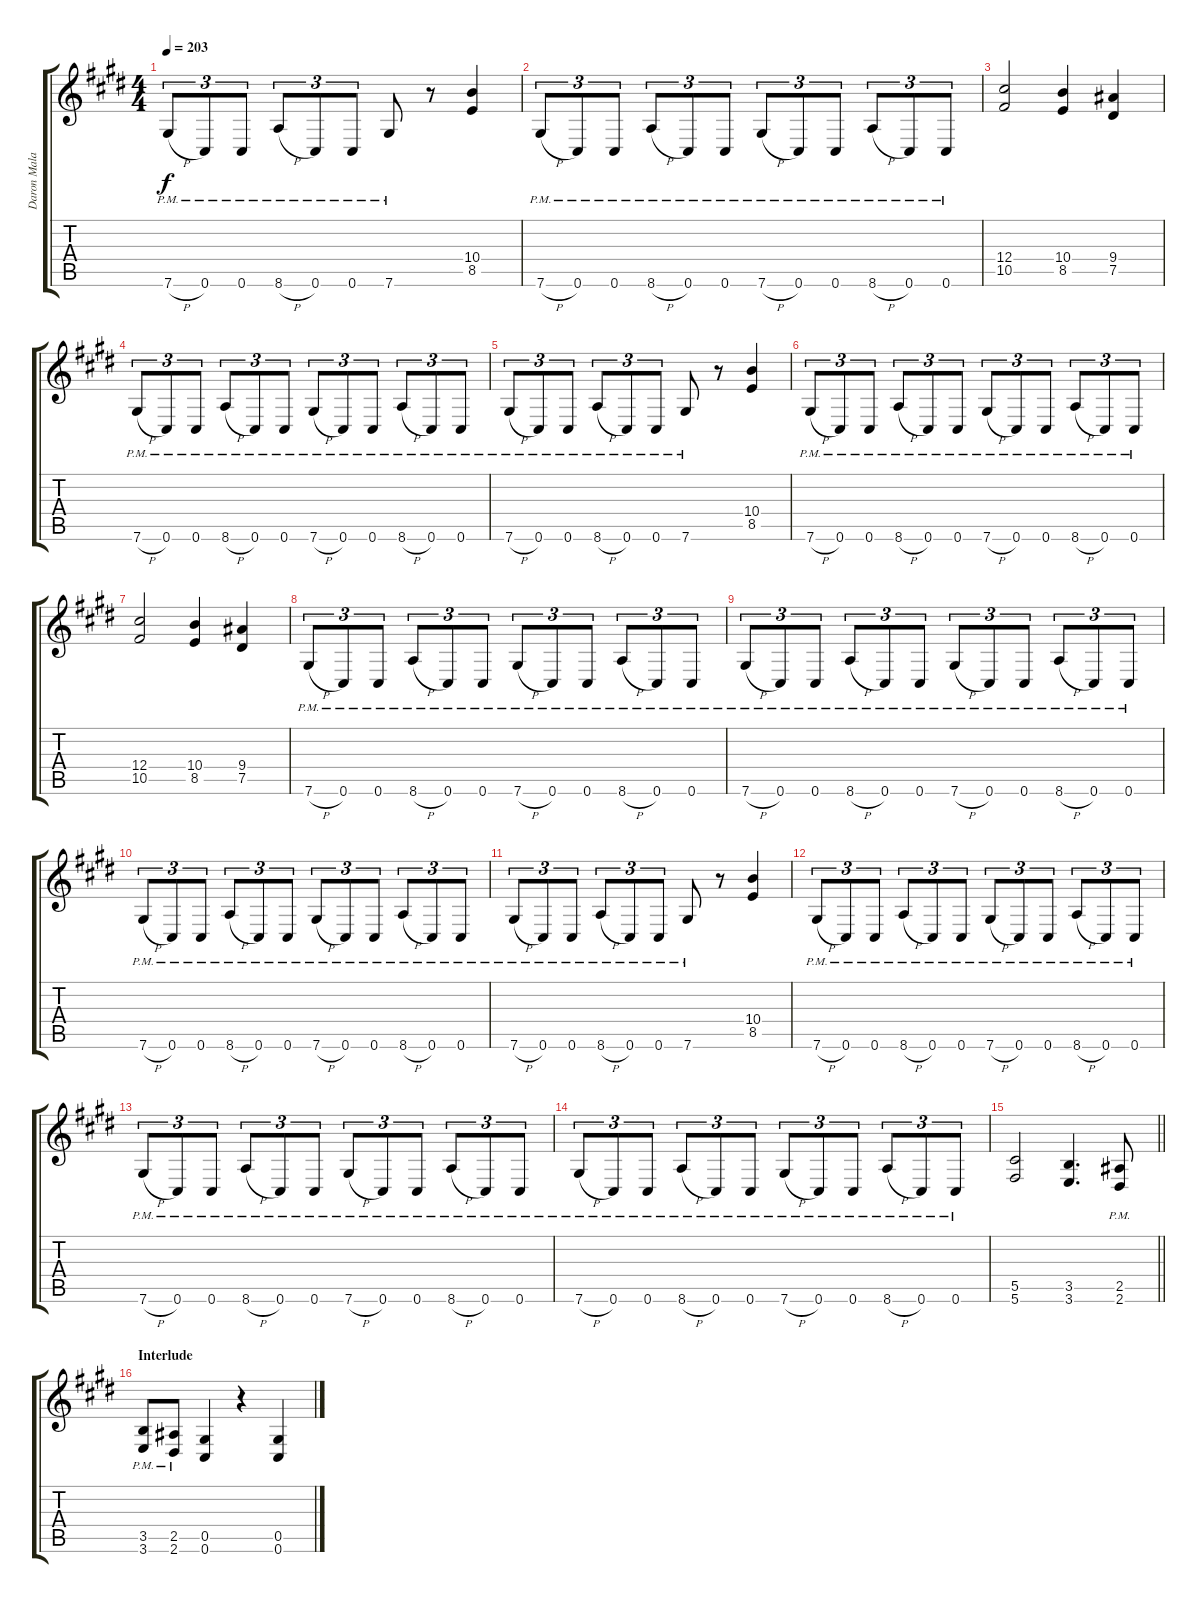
\track ("Daron Malakian [Guitar 2]" "Daron Mala") {instrument distortionguitar}
\staff {score tabs}
\tuning (Eb4 Bb3 Gb3 Db3 Ab2 Db2) {hide}
\ts (4 4)
\tempo 203
\clef g2
\ks c#minor
7.6{h pm}.8{tu (3 2) dy f} 0.6{pm}.8{tu (3 2)} 0.6{pm}.8{tu (3 2)} 8.6{h pm}.8{tu (3 2)} 0.6{pm}.8{tu (3 2)} 0.6{pm}.8{tu (3 2)} 7.6{pm}.8 r.8 (10.4 8.5).4 |
7.6{h pm}.8{tu (3 2)} 0.6{pm}.8{tu (3 2)} 0.6{pm}.8{tu (3 2)} 8.6{h pm}.8{tu (3 2)} 0.6{pm}.8{tu (3 2)} 0.6{pm}.8{tu (3 2)} 7.6{h pm}.8{tu (3 2)} 0.6{pm}.8{tu (3 2)} 0.6{pm}.8{tu (3 2)} 8.6{h pm}.8{tu (3 2)} 0.6{pm}.8{tu (3 2)} 0.6{pm}.8{tu (3 2)} |
(12.4 10.5).2 (10.4 8.5).4 (9.4 7.5).4 |
7.6{h pm}.8{tu (3 2)} 0.6{pm}.8{tu (3 2)} 0.6{pm}.8{tu (3 2)} 8.6{h pm}.8{tu (3 2)} 0.6{pm}.8{tu (3 2)} 0.6{pm}.8{tu (3 2)} 7.6{h pm}.8{tu (3 2)} 0.6{pm}.8{tu (3 2)} 0.6{pm}.8{tu (3 2)} 8.6{h pm}.8{tu (3 2)} 0.6{pm}.8{tu (3 2)} 0.6{pm}.8{tu (3 2)} |
7.6{h pm}.8{tu (3 2)} 0.6{pm}.8{tu (3 2)} 0.6{pm}.8{tu (3 2)} 8.6{h pm}.8{tu (3 2)} 0.6{pm}.8{tu (3 2)} 0.6{pm}.8{tu (3 2)} 7.6{pm}.8 r.8 (10.4 8.5).4 |
7.6{h pm}.8{tu (3 2)} 0.6{pm}.8{tu (3 2)} 0.6{pm}.8{tu (3 2)} 8.6{h pm}.8{tu (3 2)} 0.6{pm}.8{tu (3 2)} 0.6{pm}.8{tu (3 2)} 7.6{h pm}.8{tu (3 2)} 0.6{pm}.8{tu (3 2)} 0.6{pm}.8{tu (3 2)} 8.6{h pm}.8{tu (3 2)} 0.6{pm}.8{tu (3 2)} 0.6{pm}.8{tu (3 2)} |
(12.4 10.5).2 (10.4 8.5).4 (9.4 7.5).4 |
7.6{h pm}.8{tu (3 2)} 0.6{pm}.8{tu (3 2)} 0.6{pm}.8{tu (3 2)} 8.6{h pm}.8{tu (3 2)} 0.6{pm}.8{tu (3 2)} 0.6{pm}.8{tu (3 2)} 7.6{h pm}.8{tu (3 2)} 0.6{pm}.8{tu (3 2)} 0.6{pm}.8{tu (3 2)} 8.6{h pm}.8{tu (3 2)} 0.6{pm}.8{tu (3 2)} 0.6{pm}.8{tu (3 2)} |
7.6{h pm}.8{tu (3 2)} 0.6{pm}.8{tu (3 2)} 0.6{pm}.8{tu (3 2)} 8.6{h pm}.8{tu (3 2)} 0.6{pm}.8{tu (3 2)} 0.6{pm}.8{tu (3 2)} 7.6{h pm}.8{tu (3 2)} 0.6{pm}.8{tu (3 2)} 0.6{pm}.8{tu (3 2)} 8.6{h pm}.8{tu (3 2)} 0.6{pm}.8{tu (3 2)} 0.6{pm}.8{tu (3 2)} |
7.6{h pm}.8{tu (3 2)} 0.6{pm}.8{tu (3 2)} 0.6{pm}.8{tu (3 2)} 8.6{h pm}.8{tu (3 2)} 0.6{pm}.8{tu (3 2)} 0.6{pm}.8{tu (3 2)} 7.6{h pm}.8{tu (3 2)} 0.6{pm}.8{tu (3 2)} 0.6{pm}.8{tu (3 2)} 8.6{h pm}.8{tu (3 2)} 0.6{pm}.8{tu (3 2)} 0.6{pm}.8{tu (3 2)} |
7.6{h pm}.8{tu (3 2)} 0.6{pm}.8{tu (3 2)} 0.6{pm}.8{tu (3 2)} 8.6{h pm}.8{tu (3 2)} 0.6{pm}.8{tu (3 2)} 0.6{pm}.8{tu (3 2)} 7.6{pm}.8 r.8 (10.4 8.5).4 |
7.6{h pm}.8{tu (3 2)} 0.6{pm}.8{tu (3 2)} 0.6{pm}.8{tu (3 2)} 8.6{h pm}.8{tu (3 2)} 0.6{pm}.8{tu (3 2)} 0.6{pm}.8{tu (3 2)} 7.6{h pm}.8{tu (3 2)} 0.6{pm}.8{tu (3 2)} 0.6{pm}.8{tu (3 2)} 8.6{h pm}.8{tu (3 2)} 0.6{pm}.8{tu (3 2)} 0.6{pm}.8{tu (3 2)} |
7.6{h pm}.8{tu (3 2)} 0.6{pm}.8{tu (3 2)} 0.6{pm}.8{tu (3 2)} 8.6{h pm}.8{tu (3 2)} 0.6{pm}.8{tu (3 2)} 0.6{pm}.8{tu (3 2)} 7.6{h pm}.8{tu (3 2)} 0.6{pm}.8{tu (3 2)} 0.6{pm}.8{tu (3 2)} 8.6{h pm}.8{tu (3 2)} 0.6{pm}.8{tu (3 2)} 0.6{pm}.8{tu (3 2)} |
7.6{h pm}.8{tu (3 2)} 0.6{pm}.8{tu (3 2)} 0.6{pm}.8{tu (3 2)} 8.6{h pm}.8{tu (3 2)} 0.6{pm}.8{tu (3 2)} 0.6{pm}.8{tu (3 2)} 7.6{h pm}.8{tu (3 2)} 0.6{pm}.8{tu (3 2)} 0.6{pm}.8{tu (3 2)} 8.6{h pm}.8{tu (3 2)} 0.6{pm}.8{tu (3 2)} 0.6{pm}.8{tu (3 2)} |
\barLineRight lightlight
(5.5 5.6).2 (3.5 3.6).4{d} (2.5{pm} 2.6{pm}).8 |
\section ("" "Interlude")
(3.5{pm} 3.6{pm}).8 (2.5{pm} 2.6{pm}).8 (0.5 0.6).4 r.4 (0.5 0.6).4
